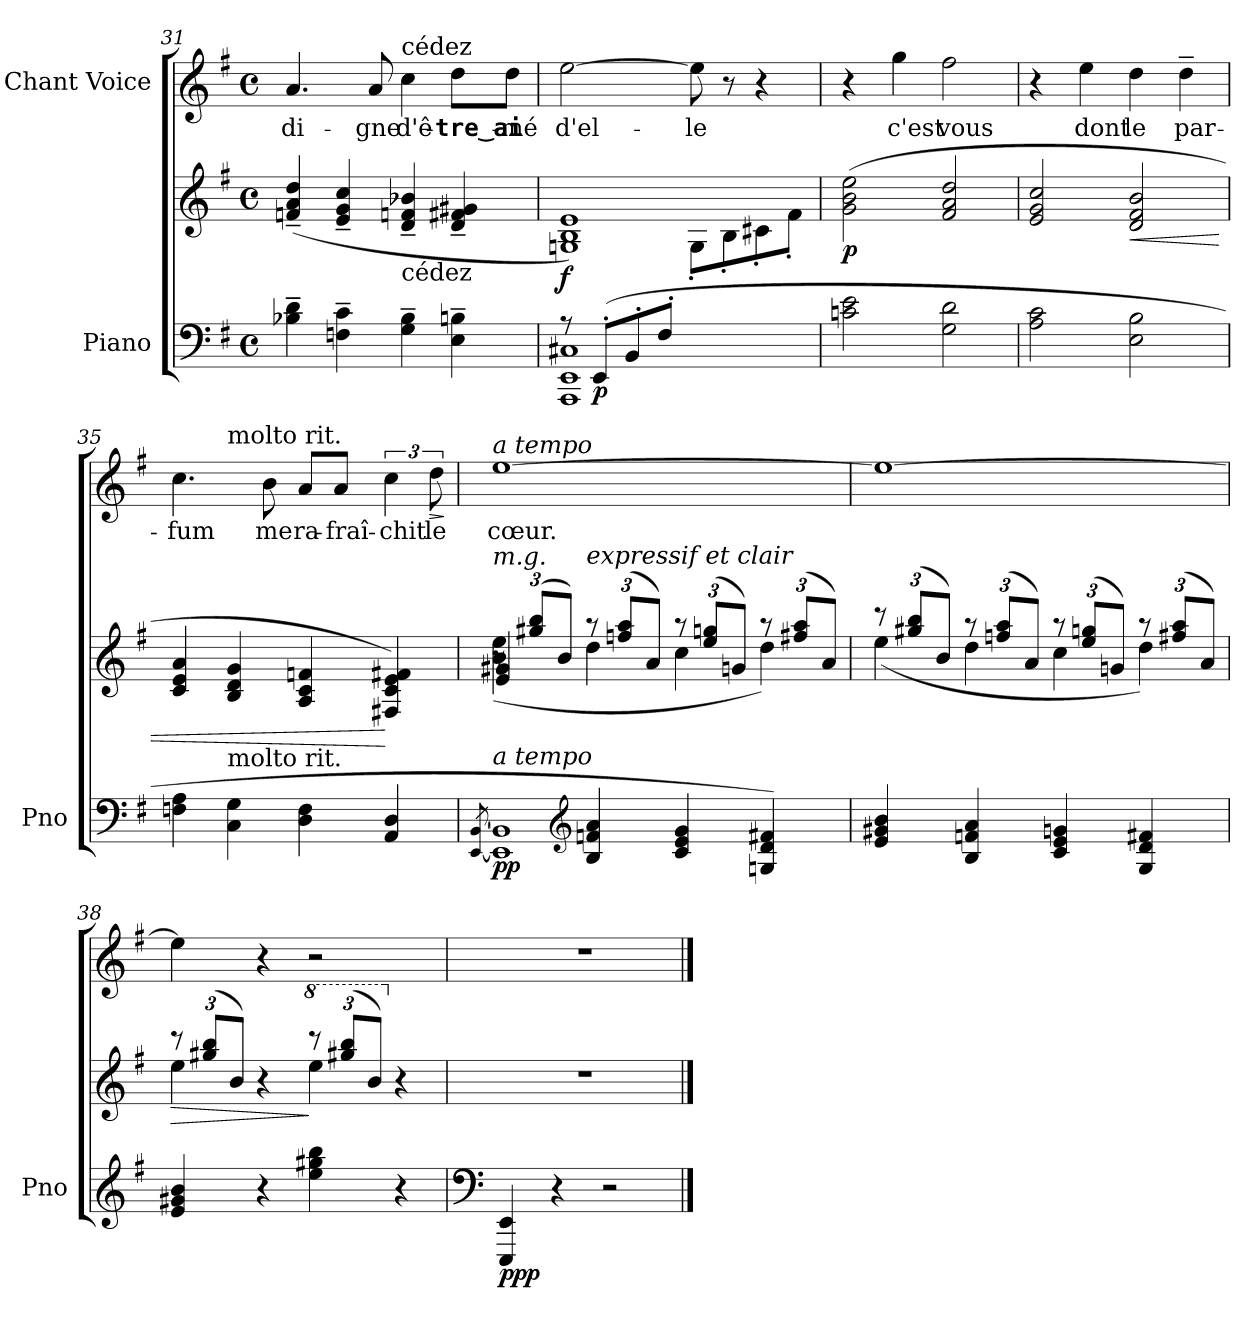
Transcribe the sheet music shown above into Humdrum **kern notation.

**kern	**kern	**dynam	**kern	**text	**dynam
*part2	*part2	*part2	*part1	*part1	*part1
*staff3	*staff2	*staff2/3	*staff1	*staff1	*staff1
*I"Piano	*	*	*I"Chant Voice	*	*
*I'Pno	*	*	*	*	*
*clefF4	*clefG2	*	*clefG2	*	*
*k[f#]	*k[f#]	*	*k[f#]	*	*
*M4/4	*M4/4	*	*M4/4	*	*
*met(c)	*met(c)	*	*met(c)	*	*
=31	=31	=31	=31	=31	=31
4B-X\~ 4d\~	(>4fn/~ 4a/~ 4dd/~	.	4.a/	di-	.
4Fn\~ 4c\~	4e/~ 4g/~ 4cc/~	.	.	.	.
.	.	.	8a/	-gne	.
!	!	!	!LO:TX:a:t=cédez	!	!
!	!LO:TX:b:t=cédez	!	!	!	!
4G\~ 4B-\~	4d/~ 4fn/~ 4b-X/~	.	4cc\	d'ê-	.
4E\~ 4Bn\~	4d/~ 4f#X/~ 4g#X/~	.	8dd\L	-tre‿ai-	.
.	.	.	8dd\J	-mé	.
=32	=32	=32	=32	=32	=32
*^	*^	*	*	*	*
!	!	!	!	!LO:DY:b	!	!	!
8r	1AAA 1EE 1C#X	1Gn 1B 1e)	2ryy	f	[2ee\	d'el-	.
!	!	!	!	!LO:DY:b=2	!	!	!
(8EE'/L	.	.	.	p	.	.	.
8BB'/	.	.	.	.	.	.	.
8F#'/J	.	.	.	.	.	.	.
2ryy	.	.	8G'>\L	.	8ee\]	-le	.
.	.	.	8B'>\	.	8r	.	.
.	.	.	8c#X'>\	.	4r	.	.
.	.	.	8f#'>\J)	.	.	.	.
*v	*v	*	*	*	*	*	*
=33	=33	=33	=33	=33	=33	=33
!	!	!	!LO:DY:b	!	!	!
*	*v	*v	*	*	*	*
2cn\ 2e\	(2g\ 2b\ 2ee\	p	4r	.	.
!	!	!	!	!	!LO:DY:a
!	!	!	!	!	!LO:DY:n=1:a
.	.	.	4gg\	c'est	p other-dynamics
2G\ 2d\	2f#/ 2a/ 2dd/	.	2ff#\	vous	.
=34	=34	=34	=34	=34	=34
2A\ 2c\	2e/ 2g/ 2cc/	.	4r	.	.
.	.	.	4ee\	dont	.
!	!	!LO:HP:b	!	!	!
2E\ 2B\	2d/ 2f#/ 2b/	<	4dd\	le	.
.	.	.	4dd~\	par-	.
=35	=35	=35	=35	=35	=35
*	*	*	*^	*	*
4Fn\ 4A\	4c/ 4e/ 4a/	.	4.cc\	4ryy	-fum	.
!	!	!	!	!LO:TX:a:t=molto rit.	!	!
!LO:TX:a:t=molto rit.	!	!	!	!	!	!
4C\ 4G\	4B/ 4d/ 4g/	.	.	4ryy	.	.
.	.	.	8b\	.	me	.
4D\ 4F\	4A/ 4c/ 4fn/	.	8a/L	2ryy	ra-	.
.	.	.	8a/J	.	-fraî-	.
4AA/ 4D/	4F#X/ 4c/ 4e/ 4f#X/)	[	6cc\	.	-chit	.
!	!	!	!	!	!	!LO:HP:b
.	.	.	12dd\	.	le	>
*	*	*	*v	*v	*	*
.	.	.	.	.	]
=36	=36	=36	=36	=36	=36
*^	*	*	*	*	*
.	[<8qEE/ [<8qBB/	.	.	.	.	.
*	*	*Xbrackettup	*	*	*	*
*	*	*^	*	*	*	*
*	*	*	*^	*	*	*	*
!	!	!	!	!	!	!LO:TX:i:t=a tempo	!	!
!	!	!LO:TX:i:t=m.g.	!	!	!	!	!	!
!LO:TX:i:t=a tempo	!	!	!	!	!	!	!	!
!	!	!	!	!	!LO:DY:b=2	!	!	!
4ryy	1EE] 1BB]	12r	(4b\ 4ee\	(4e/ 4g#X/	pp	[1ee	cœur.	.
.	.	(>12gg#X/ 12bb/L	.	.	.	.	.	.
.	.	12b/J)	.	.	.	.	.	.
*clefG2	*	*	*	*	*	*	*	*
!	!	!LO:TX:i:t=expressif et clair	!	!	!	!	!	!
4B/ 4fn/ 4a/	.	12r	4dd\	2.ryy	.	.	.	.
.	.	(>12ffn/ 12aa/L	.	.	.	.	.	.
.	.	12a/J)	.	.	.	.	.	.
4c/ 4e/ 4g/	.	12r	4cc\	.	.	.	.	.
.	.	(>12ee/ 12ggn/L	.	.	.	.	.	.
.	.	12gn/J)	.	.	.	.	.	.
4Gn/ 4d/ 4f#X/)	.	12r	4dd\)	.	.	.	.	.
.	.	(>12ff#X/ 12aa/L	.	.	.	.	.	.
.	.	12a/J)	.	.	.	.	.	.
*v	*v	*	*	*	*	*	*	*
*	*	*v	*v	*	*	*	*
=37	=37	=37	=37	=37	=37	=37
4e/ 4g#X/ 4b/	12r	(4ee\	.	1ee_	.	.
.	(>12gg#X/ 12bb/L	.	.	.	.	.
.	12b/J)	.	.	.	.	.
4B/ 4fn/ 4a/	12r	4dd\	.	.	.	.
.	(>12ffn/ 12aa/L	.	.	.	.	.
.	12a/J)	.	.	.	.	.
4c/ 4e/ 4gn/	12r	4cc\	.	.	.	.
.	(>12ee/ 12ggn/L	.	.	.	.	.
.	12gn/J)	.	.	.	.	.
4G/ 4d/ 4f#X/	12r	4dd\)	.	.	.	.
.	(>12ff#X/ 12aa/L	.	.	.	.	.
.	12a/J)	.	.	.	.	.
=38	=38	=38	=38	=38	=38	=38
!	!	!	!LO:HP:b	!	!	!
4e/ 4g#X/ 4b/	12r	4ee\	>	4ee\]	.	.
.	(>12gg#X/ 12bb/L	.	.	.	.	.
.	12b/J)	.	.	.	.	.
4r	4r	4ryy	.	4r	.	.
*	*8va	*	*	*	*	*
4ee\ 4gg#X\ 4bb\	12r	4eee\	]	2r	.	.
.	(>12ggg#X/ 12bbb/L	.	.	.	.	.
.	12bb/J)	.	.	.	.	.
*	*X8va	*	*	*	*	*
4r	4r	4ryy	.	.	.	.
*	*v	*v	*	*	*	*
=39	=39	=39	=39	=39	=39
*clefF4	*	*	*	*	*
*	*^	*	*	*	*
!	!	!	!LO:DY:b=2	!	!	!
*	*v	*v	*	*	*	*
4EEE/ 4EE/	1r	ppp	1r	.	.
4r	.	.	.	.	.
2r	.	.	.	.	.
==	==	==	==	==	==
*-	*-	*-	*-	*-	*-
